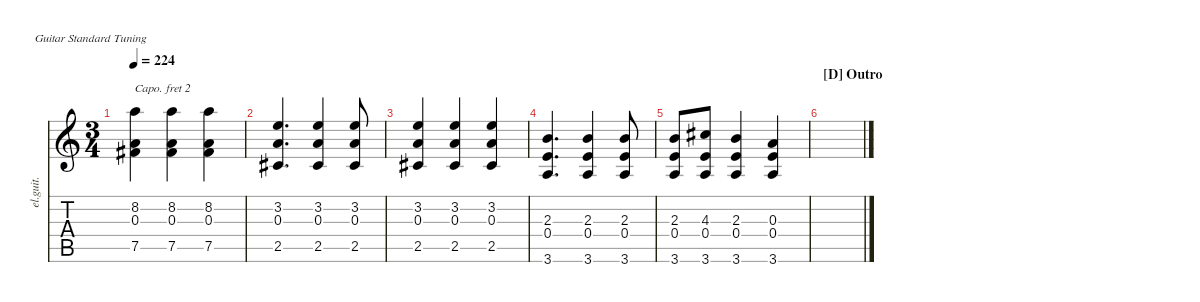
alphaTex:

\defaultSystemsLayout 4
\hideDynamics
\bracketExtendMode nobrackets
\otherSystemsTrackNameOrientation horizontal
\track ("Clean Guitar" "el.guit.") {instrument electricguitarclean}
\staff {score tabs}
\capo 2
\tuning (E4 B3 G3 D3 A2 E2)
\ts (3 4)
\tempo 224
\clef g2
\ks c
(7.5{acc #} 0.3 8.2).4{dy mf beam Down} (7.5{acc #} 0.3 8.2).4{beam Down} (7.5{acc #} 0.3 8.2).4{beam Down} |
(2.5{acc #} 3.2 0.3).4{d beam Up} (2.5{acc #} 3.2 0.3).4{beam Up} (2.5{acc #} 3.2 0.3).8{beam Up} |
(2.5{acc #} 3.2 0.3).4{beam Up} (2.5{acc #} 3.2 0.3).4{beam Up} (2.5{acc #} 3.2 0.3).4{beam Up} |
(3.6 0.4 2.3).4{d beam Up} (3.6 0.4 2.3).4{beam Up} (3.6 0.4 2.3).8{beam Up} |
(3.6 0.4 2.3).8{beam Up} (3.6 0.4 4.3{acc #}).8{beam Up} (3.6 0.4 2.3).4{beam Up} (3.6 0.4 0.3).4{beam Up} |
\section ("D" "Outro")
